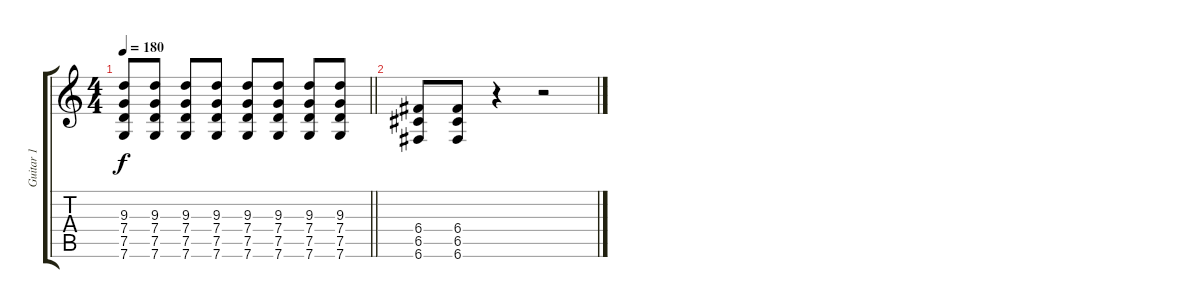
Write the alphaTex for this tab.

\track ("Guitar 1" "Guitar 1") {instrument distortionguitar}
\staff {score tabs}
\tuning (D4 A3 F3 C3 G2 C2) {hide}
\ts (4 4)
\tempo 180
\clef g2
\barLineRight lightlight
\ks c
(9.3 7.4 7.5 7.6).8{dy f} (9.3 7.4 7.5 7.6).8 (9.3 7.4 7.5 7.6).8 (9.3 7.4 7.5 7.6).8 (9.3 7.4 7.5 7.6).8 (9.3 7.4 7.5 7.6).8 (9.3 7.4 7.5 7.6).8 (9.3 7.4 7.5 7.6).8 |
(6.4 6.5 6.6).8 (6.4 6.5 6.6).8 r.4 r.2
